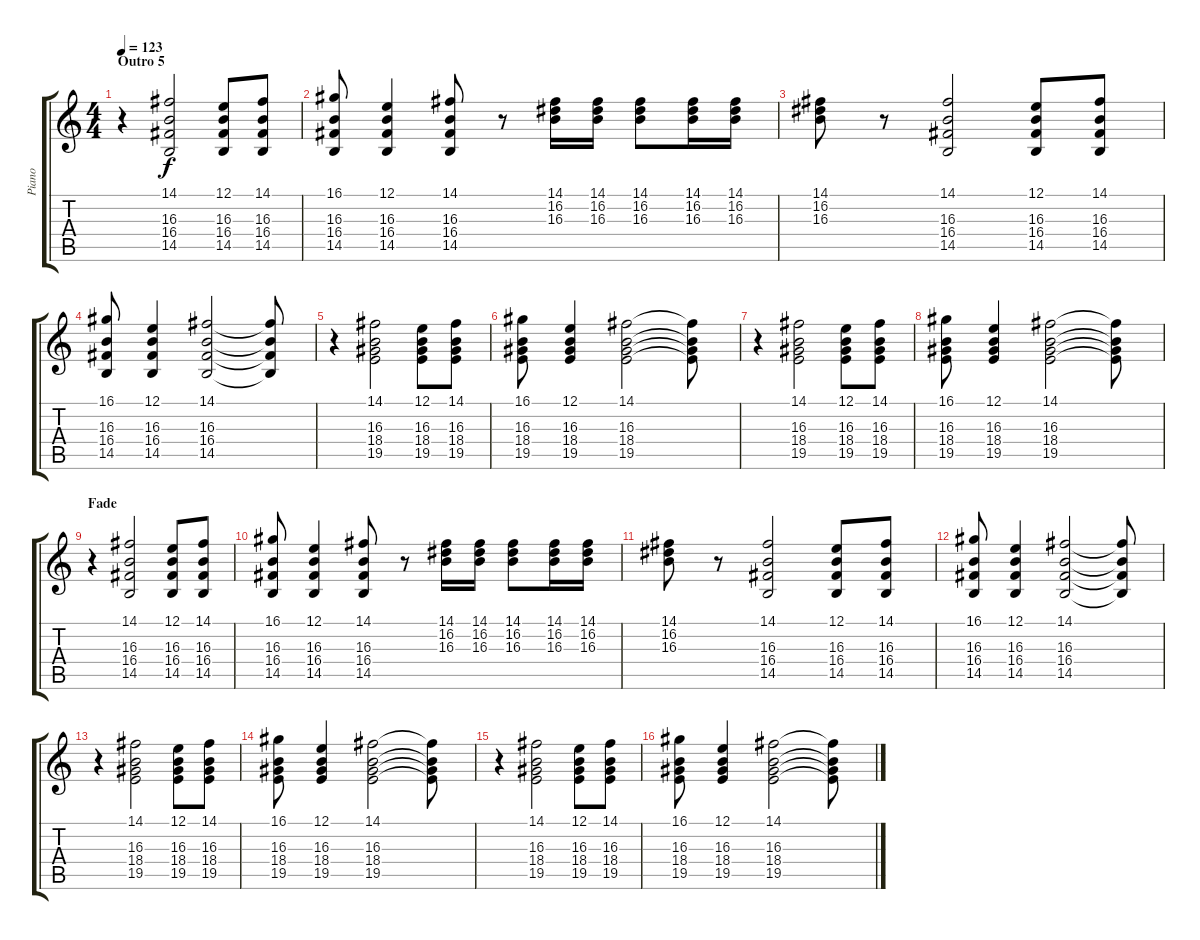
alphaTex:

\track ("Piano" "Piano") {instrument brightacousticpiano}
\staff {score tabs}
\tuning (E4 B3 G3 D3 A2 E2) {hide}
\ts (4 4)
\section ("" "Outro 5")
\tempo 123
\clef g2
\ks c
r.4{dy f} (14.1 16.3 16.4 14.5).2 (12.1 16.3 16.4 14.5).8 (14.1 16.3 16.4 14.5).8 |
(16.1 16.3 16.4 14.5).8 (12.1 16.3 16.4 14.5).4 (14.1 16.3 16.4 14.5).8 r.8 (14.1 16.2 16.3).16 (14.1 16.2 16.3).16 (14.1 16.2 16.3).8 (14.1 16.2 16.3).16 (14.1 16.2 16.3).16 |
(14.1 16.2 16.3).8 r.8 (14.1 16.3 16.4 14.5).2 (12.1 16.3 16.4 14.5).8 (14.1 16.3 16.4 14.5).8 |
(16.1 16.3 16.4 14.5).8 (12.1 16.3 16.4 14.5).4 (14.1 16.3 16.4 14.5).2 (14.1{t} 16.3{t} 16.4{t} 14.5{t}).8 |
r.4 (14.1 16.3 18.4 19.5).2 (12.1 16.3 18.4 19.5).8 (14.1 16.3 18.4 19.5).8 |
(16.1 16.3 18.4 19.5).8 (12.1 16.3 18.4 19.5).4 (14.1 16.3 18.4 19.5).2 (14.1{t} 16.3{t} 18.4{t} 19.5{t}).8 |
r.4 (14.1 16.3 18.4 19.5).2 (12.1 16.3 18.4 19.5).8 (14.1 16.3 18.4 19.5).8 |
(16.1 16.3 18.4 19.5).8 (12.1 16.3 18.4 19.5).4 (14.1 16.3 18.4 19.5).2 (14.1{t} 16.3{t} 18.4{t} 19.5{t}).8 |
\section ("" "Fade")
r.4 (14.1 16.3 16.4 14.5).2 (12.1 16.3 16.4 14.5).8 (14.1 16.3 16.4 14.5).8 |
(16.1 16.3 16.4 14.5).8 (12.1 16.3 16.4 14.5).4 (14.1 16.3 16.4 14.5).8 r.8 (14.1 16.2 16.3).16 (14.1 16.2 16.3).16 (14.1 16.2 16.3).8 (14.1 16.2 16.3).16 (14.1 16.2 16.3).16 |
(14.1 16.2 16.3).8 r.8 (14.1 16.3 16.4 14.5).2 (12.1 16.3 16.4 14.5).8 (14.1 16.3 16.4 14.5).8 |
(16.1 16.3 16.4 14.5).8 (12.1 16.3 16.4 14.5).4 (14.1 16.3 16.4 14.5).2 (14.1{t} 16.3{t} 16.4{t} 14.5{t}).8 |
r.4 (14.1 16.3 18.4 19.5).2 (12.1 16.3 18.4 19.5).8 (14.1 16.3 18.4 19.5).8 |
(16.1 16.3 18.4 19.5).8 (12.1 16.3 18.4 19.5).4 (14.1 16.3 18.4 19.5).2 (14.1{t} 16.3{t} 18.4{t} 19.5{t}).8 |
r.4 (14.1 16.3 18.4 19.5).2 (12.1 16.3 18.4 19.5).8 (14.1 16.3 18.4 19.5).8 |
(16.1 16.3 18.4 19.5).8 (12.1 16.3 18.4 19.5).4 (14.1 16.3 18.4 19.5).2 (14.1{t} 16.3{t} 18.4{t} 19.5{t}).8
